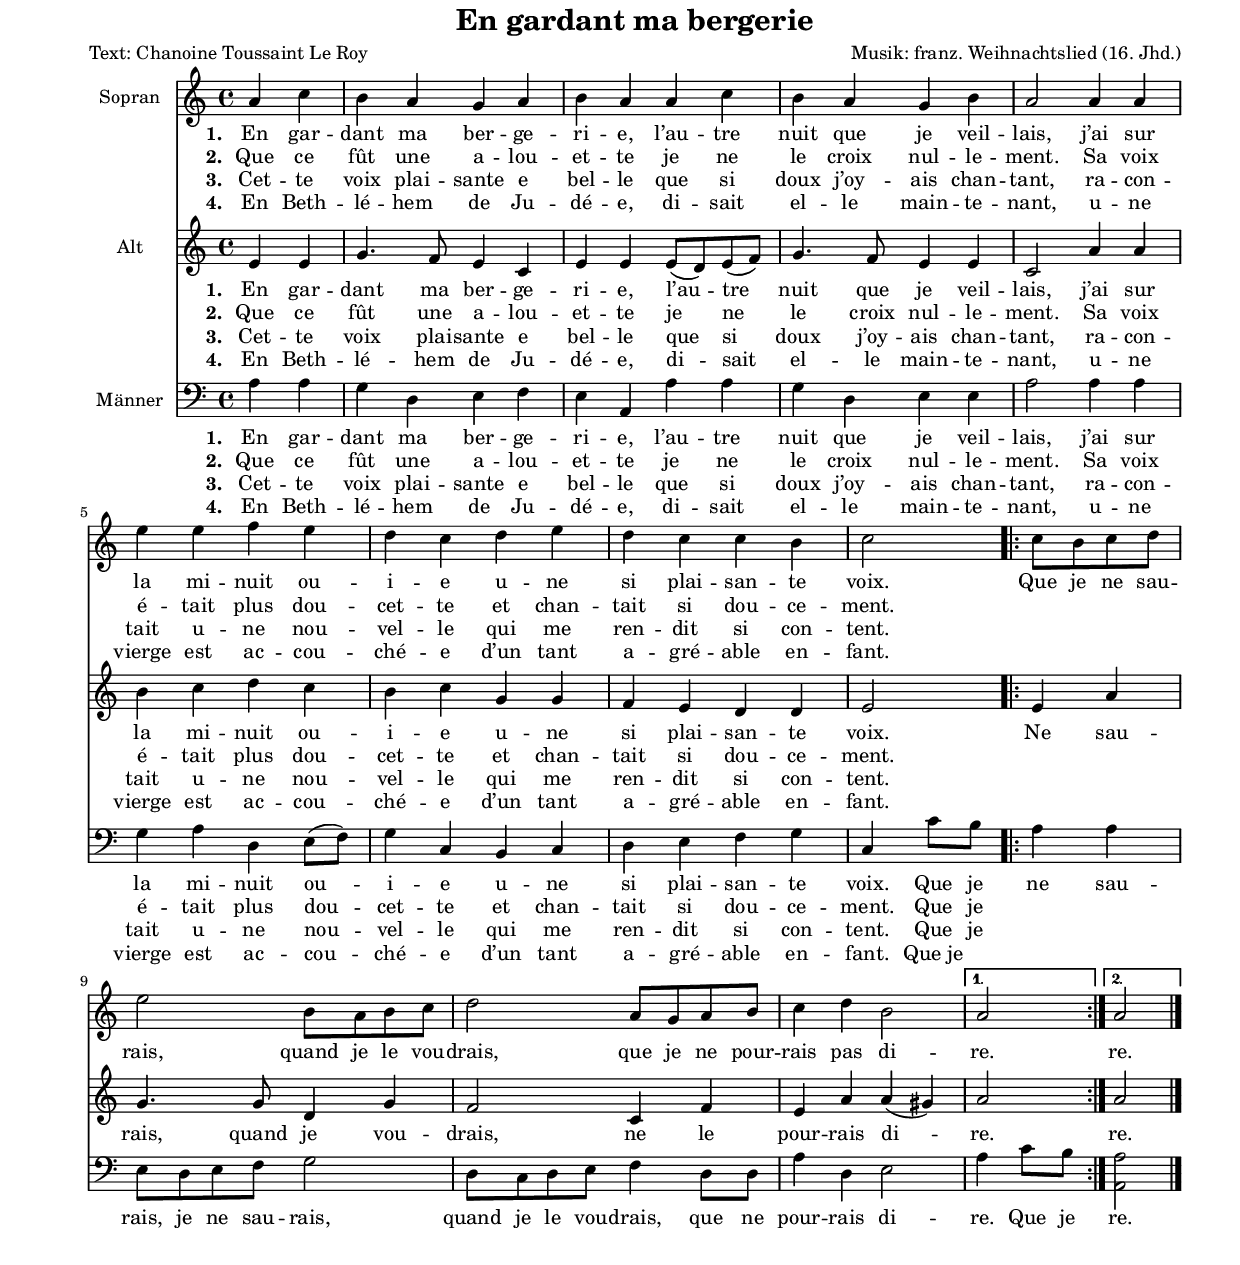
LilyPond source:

\version "2.10.33"
\include "default.ly"

#(set-global-staff-size 16)
\layout {
	indent = 15\mm
}

\paper {
  line-width    = 185\mm
  left-margin   = 15\mm
  right-margin   = 10\mm
  top-margin    = 0\mm
  bottom-margin = 5\mm
  }

\header {
  title = "En gardant ma bergerie"
  poet = "Text: Chanoine Toussaint Le Roy"
  composer = "Musik: franz. Weihnachtslied (16. Jhd.)"
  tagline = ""
  %%  aus der Grafschaft Maine, heute in der Region Pays de la Loire

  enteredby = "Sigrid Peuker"
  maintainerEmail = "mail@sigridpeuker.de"
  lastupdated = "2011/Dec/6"
  id = "840e711a3c6d3b43e4f66495d7ca92ffdbc834c2"
}

% Beginnpunkt auf das mittlere C setzen


<<

\relative c'' {
\set Staff.instrumentName = #"Sopran"
\clef "treble"
    \partial 2
    \time 4/4
	a4 c
	b a g a 
	b a a c 
	b a g b 
	a2 a4 a
	\break
	e' e f e
	d c d e
	d c c b
	c2 
	\repeat volta 2 { c8 b c d | e2 b8 a b c | d2 a8 g a b | c4 d b2 }
	\alternative {
	  { a2 }
	  { a2 }
	}
	\bar "|."
  }
  \addlyrics {
	\set stanza = #"1. "
	En gar -- dant ma ber -- ge -- ri -- e, l’au -- tre nuit que je veil -- lais, j’ai sur la mi -- nuit ou -- i -- e u -- ne si plai -- san -- te voix.  
	\repeat volta 2 { Que je ne sau -- rais, quand je le vou -- drais, que je ne pour -- rais pas di -- }
	\alternative {
	   { re. } 
	   { re. } 
	}
  }

  \addlyrics { 
	\set stanza = #"2. "
	Que ce fût une a -- lou -- et -- te je ne le croix nul -- le -- ment. Sa voix é -- tait plus dou -- cet -- te et chan -- tait si dou -- ce -- ment. 

  } 

  \addlyrics { 
	\set stanza = #"3. "
	Cet -- te voix plai -- sante e bel -- le que si doux j’oy -- ais chan -- tant, ra -- con -- tait u -- ne nou -- vel -- le qui me ren -- dit si con -- tent. 
  } 

  \addlyrics { 
	\set stanza = #"4. "
	En Beth -- lé -- hem de Ju -- dé -- e, di -- sait el -- le main -- te -- nant, u -- ne vierge est ac -- cou -- ché -- e d’un tant a -- gré -- able en -- fant. 
  } 

\relative c' {
    \set Staff.instrumentName = #"Alt"
\clef "treble"
    \partial 2
    \time 4/4
	e4 e
	g4. f8 e4 c
	e e e8( d) e( f)
	g4. f8 e4 e
	c2 a'4 a
	b c d c
	b c g g
	f e d d 
	e2 
	\repeat volta 2 { e4 a | g4. g8 d4 g | f2 c4 f | e a a( gis) }
	\alternative {
	  { a2 }
	  { a2 }
	}
	\bar "|."
  }

  \addlyrics {
	\set stanza = #"1. "
	En gar -- dant ma ber -- ge -- ri -- e, l’au -- tre nuit que je veil -- lais, j’ai sur la mi -- nuit ou -- i -- e u -- ne si plai -- san -- te voix. 
	\repeat volta 2 { Ne sau -- rais, quand je vou -- drais, ne le pour -- rais di -- }
	\alternative {
	   { re. } 
	   { re. } 
	}
  }

  \addlyrics { 
	\set stanza = #"2. "
	Que ce fût une a -- lou -- et -- te je ne le croix nul -- le -- ment. Sa voix é -- tait plus dou -- cet -- te et chan -- tait si dou -- ce -- ment.
  } 

  \addlyrics { 
	\set stanza = #"3. "
Cet -- te voix plai -- sante e bel -- le que si doux j’oy -- ais chan -- tant, ra -- con -- tait u -- ne nou -- vel -- le qui me ren -- dit si con -- tent. 	
  } 

  \addlyrics { 
	\set stanza = #"4. "
	En Beth -- lé -- hem de Ju -- dé -- e, di -- sait el -- le main -- te -- nant, u -- ne vierge est ac -- cou -- ché -- e d’un tant a -- gré -- able en -- fant. 
  } 

\relative c' {
    \set Staff.instrumentName = #"Männer"
\clef "bass"
    \partial 2
    \time 4/4
	a4 a
	g4 d e f
	e a, a' a
	g d e e
	a2 a4 a
	g a d, e8( f)
	g4 c, b c
	d e f g
	c, c'8 b
	\repeat volta 2 { a4 a | e8 d e f g2 | d8 c d e f4 d8 d | a'4 d, e2 }
	\alternative {
	  { a4 c8 b }
	  { <a a,>2 }
	}
	\bar "|."
  }

  \addlyrics {
	\set stanza = #"1. "
	En gar -- dant ma ber -- ge -- ri -- e, l’au -- tre nuit que je veil -- lais, j’ai sur la mi -- nuit ou -- i -- e u -- ne si plai -- san -- te voix.  Que je
	\repeat volta 2 { ne sau -- rais, je ne sau -- rais, quand je le vou -- drais, que ne pour -- rais di -- }
	\alternative {
	   { re. Que je } 
	   { re. } 
	}
  }

  \addlyrics { 
	\set stanza = #"2. "
	Que ce fût une a -- lou -- et -- te je ne le croix nul -- le -- ment. Sa voix é -- tait plus dou -- cet -- te et chan -- tait si dou -- ce -- ment. Que je
  } 

  \addlyrics { 
	\set stanza = #"3. "
Cet -- te voix plai -- sante e bel -- le que si doux j’oy -- ais chan -- tant, ra -- con -- tait u -- ne nou -- vel -- le qui me ren -- dit si con -- tent. Que je
  } 

  \addlyrics { 
	\set stanza = #"4. "
	En Beth -- lé -- hem de Ju -- dé -- e, di -- sait el -- le main -- te -- nant, u -- ne vierge est ac -- cou -- ché -- e d’un tant a -- gré -- able en -- fant.  Que_je
  } 

>>




